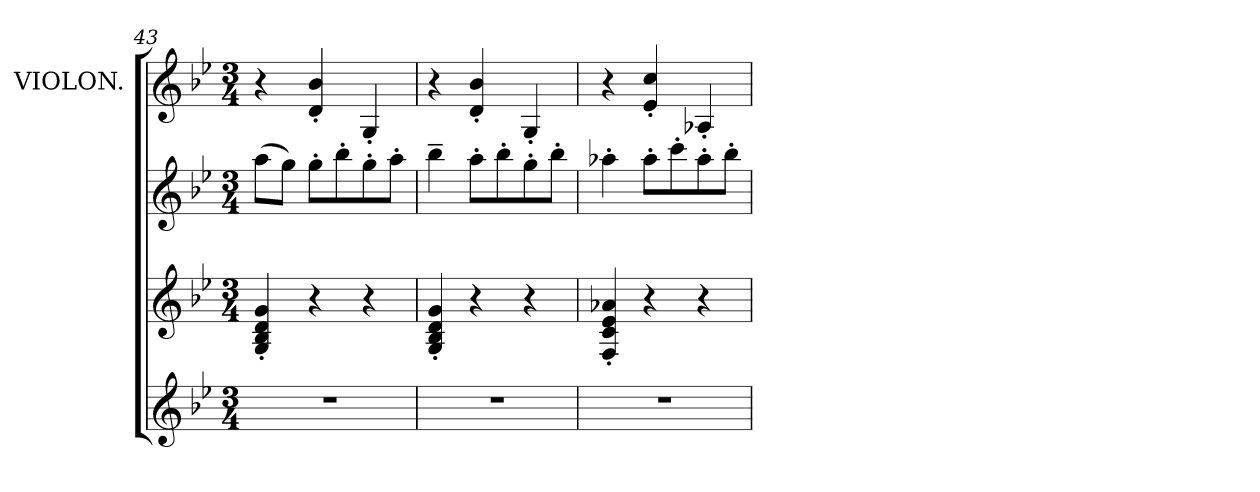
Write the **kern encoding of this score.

**kern	**kern	**kern	**kern
*part3	*part2	*part2	*part1
*staff4	*staff3	*staff2	*staff1
*	*	*	*I"VIOLON.
*clefG2	*clefG2	*clefG2	*clefG2
*k[b-e-]	*k[b-e-]	*k[b-e-]	*k[b-e-]
*B-:	*B-:	*B-:	*B-:
*M3/4	*M3/4	*M3/4	*M3/4
=43	=43	=43	=43
!LO:N:vis=1	!	!	!
2.r	4G/'< 4B-/'< 4d/'< 4g/'<	(>8aa\L	4r
.	.	8gg\J)	.
.	4r	8gg'>\L	4d/'< 4b-/'<
.	.	8bb-'>\	.
.	4r	8gg'>\	4G'</
.	.	8aa'>\J	.
=44	=44	=44	=44
!LO:N:vis=1	!	!	!
2.r	4G/'< 4B-/'< 4d/'< 4g/'<	4bb-~>\	4r
.	4r	8aa'>\L	4d/'< 4b-/'<
.	.	8bb-'>\	.
.	4r	8gg'>\	4G'</
.	.	8bb-'>\J	.
=45	=45	=45	=45
!LO:N:vis=1	!	!	!
2.r	4F/'< 4c/'< 4e-/'< 4a-X/'<	4aa-X'>\	4r
.	4r	8aa-'>\L	4e-/'< 4cc/'<
.	.	8ccc'>\	.
.	4r	8aa-'>\	4A-X'</
.	.	8bb-'>\J	.
=	=	=	=
*-	*-	*-	*-
